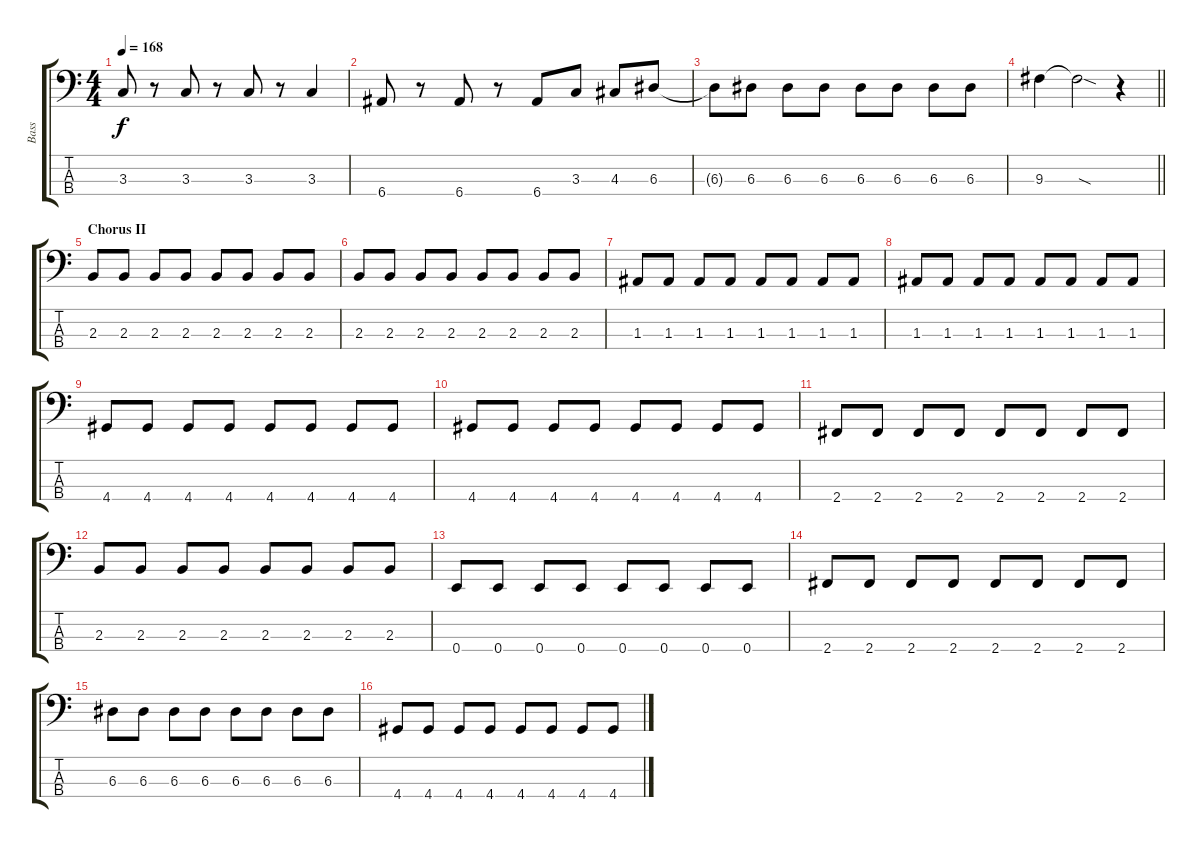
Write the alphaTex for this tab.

\track ("Bass" "Bass") {instrument electricbassfinger}
\staff {score tabs}
\tuning (G2 D2 A1 E1) {hide}
\ts (4 4)
\tempo 168
\clef f4
\ks c
3.3.8{dy f} r.8 3.3.8 r.8 3.3.8 r.8 3.3.4 |
6.4.8 r.8 6.4.8 r.8 6.4.8 3.3.8 4.3.8 6.3.8 |
6.3{t}.8 6.3.8 6.3.8 6.3.8 6.3.8 6.3.8 6.3.8 6.3.8 |
\barLineRight lightlight
9.3.4 9.3{sod t}.2 r.4 |
\section ("" "Chorus II")
2.3.8 2.3.8 2.3.8 2.3.8 2.3.8 2.3.8 2.3.8 2.3.8 |
2.3.8 2.3.8 2.3.8 2.3.8 2.3.8 2.3.8 2.3.8 2.3.8 |
1.3.8 1.3.8 1.3.8 1.3.8 1.3.8 1.3.8 1.3.8 1.3.8 |
1.3.8 1.3.8 1.3.8 1.3.8 1.3.8 1.3.8 1.3.8 1.3.8 |
4.4.8 4.4.8 4.4.8 4.4.8 4.4.8 4.4.8 4.4.8 4.4.8 |
4.4.8 4.4.8 4.4.8 4.4.8 4.4.8 4.4.8 4.4.8 4.4.8 |
2.4.8 2.4.8 2.4.8 2.4.8 2.4.8 2.4.8 2.4.8 2.4.8 |
2.3.8 2.3.8 2.3.8 2.3.8 2.3.8 2.3.8 2.3.8 2.3.8 |
0.4.8 0.4.8 0.4.8 0.4.8 0.4.8 0.4.8 0.4.8 0.4.8 |
2.4.8 2.4.8 2.4.8 2.4.8 2.4.8 2.4.8 2.4.8 2.4.8 |
6.3.8 6.3.8 6.3.8 6.3.8 6.3.8 6.3.8 6.3.8 6.3.8 |
4.4.8 4.4.8 4.4.8 4.4.8 4.4.8 4.4.8 4.4.8 4.4.8
